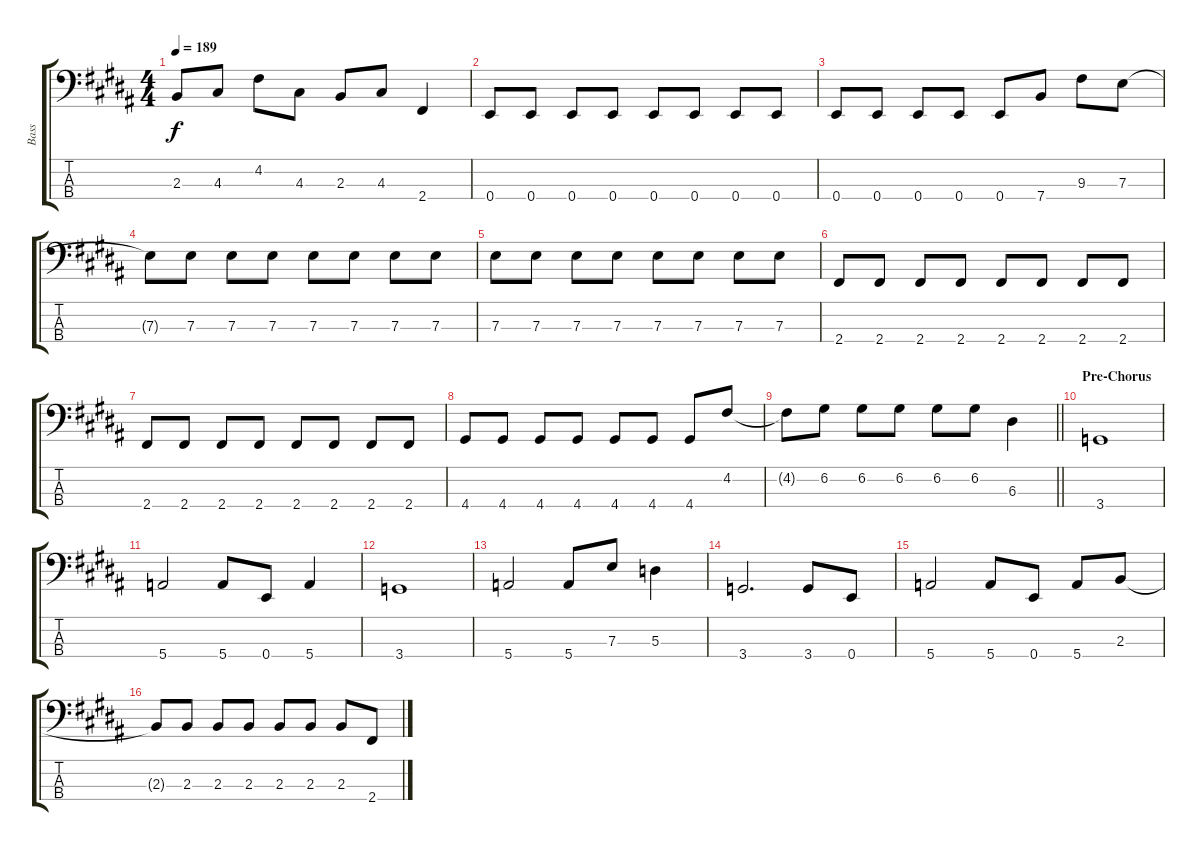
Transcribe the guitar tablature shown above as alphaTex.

\track ("Bass" "Bass") {instrument electricbasspick}
\staff {score tabs}
\tuning (G2 D2 A1 E1) {hide}
\ts (4 4)
\tempo 189
\clef f4
\ks b
2.3.8{dy f} 4.3.8 4.2.8 4.3.8 2.3.8 4.3.8 2.4.4 |
0.4.8 0.4.8 0.4.8 0.4.8 0.4.8 0.4.8 0.4.8 0.4.8 |
0.4.8 0.4.8 0.4.8 0.4.8 0.4.8 7.4.8 9.3.8 7.3.8 |
7.3{t}.8 7.3.8 7.3.8 7.3.8 7.3.8 7.3.8 7.3.8 7.3.8 |
7.3.8 7.3.8 7.3.8 7.3.8 7.3.8 7.3.8 7.3.8 7.3.8 |
2.4.8 2.4.8 2.4.8 2.4.8 2.4.8 2.4.8 2.4.8 2.4.8 |
2.4.8 2.4.8 2.4.8 2.4.8 2.4.8 2.4.8 2.4.8 2.4.8 |
4.4.8 4.4.8 4.4.8 4.4.8 4.4.8 4.4.8 4.4.8 4.2.8 |
\barLineRight lightlight
4.2{t}.8 6.2.8 6.2.8 6.2.8 6.2.8 6.2.8 6.3.4 |
\section ("" "Pre-Chorus")
3.4.1 |
5.4.2 5.4.8 0.4.8 5.4.4 |
3.4.1 |
5.4.2 5.4.8 7.3.8 5.3.4 |
3.4.2{d} 3.4.8 0.4.8 |
5.4.2 5.4.8 0.4.8 5.4.8 2.3.8 |
2.3{t}.8 2.3.8 2.3.8 2.3.8 2.3.8 2.3.8 2.3.8 2.4.8
